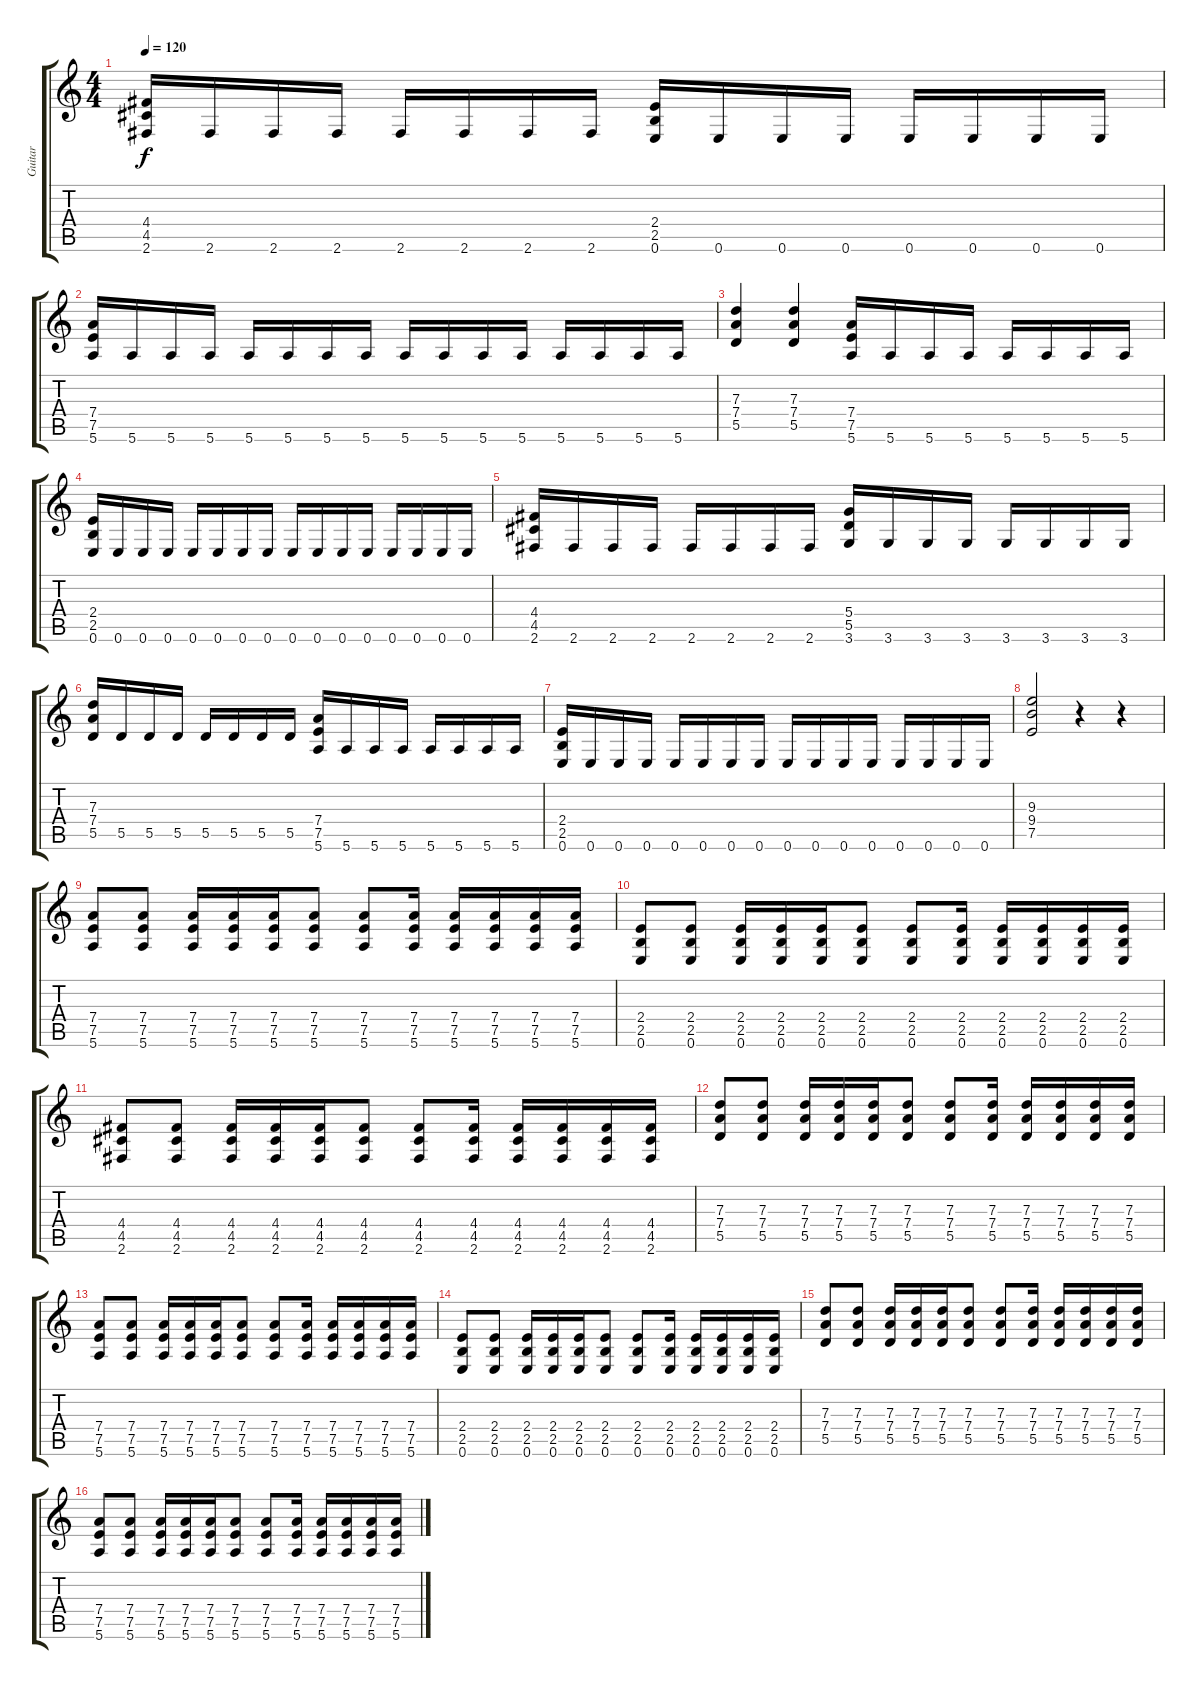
\track ("Guitar" "Guitar") {instrument distortionguitar}
\staff {score tabs}
\tuning (E4 B3 G3 D3 A2 E2) {hide}
\ts (4 4)
\tempo 120
\clef g2
\ks c
(4.4 4.5 2.6).16{dy f} 2.6.16 2.6.16 2.6.16 2.6.16 2.6.16 2.6.16 2.6.16 (2.4 2.5 0.6).16 0.6.16 0.6.16 0.6.16 0.6.16 0.6.16 0.6.16 0.6.16 |
(7.4 7.5 5.6).16 5.6.16 5.6.16 5.6.16 5.6.16 5.6.16 5.6.16 5.6.16 5.6.16 5.6.16 5.6.16 5.6.16 5.6.16 5.6.16 5.6.16 5.6.16 |
(7.3 7.4 5.5).4 (7.3 7.4 5.5).4 (7.4 7.5 5.6).16 5.6.16 5.6.16 5.6.16 5.6.16 5.6.16 5.6.16 5.6.16 |
(2.4 2.5 0.6).16 0.6.16 0.6.16 0.6.16 0.6.16 0.6.16 0.6.16 0.6.16 0.6.16 0.6.16 0.6.16 0.6.16 0.6.16 0.6.16 0.6.16 0.6.16 |
(4.4 4.5 2.6).16 2.6.16 2.6.16 2.6.16 2.6.16 2.6.16 2.6.16 2.6.16 (5.4 5.5 3.6).16 3.6.16 3.6.16 3.6.16 3.6.16 3.6.16 3.6.16 3.6.16 |
(7.3 7.4 5.5).16 5.5.16 5.5.16 5.5.16 5.5.16 5.5.16 5.5.16 5.5.16 (7.4 7.5 5.6).16 5.6.16 5.6.16 5.6.16 5.6.16 5.6.16 5.6.16 5.6.16 |
(2.4 2.5 0.6).16 0.6.16 0.6.16 0.6.16 0.6.16 0.6.16 0.6.16 0.6.16 0.6.16 0.6.16 0.6.16 0.6.16 0.6.16 0.6.16 0.6.16 0.6.16 |
(9.3 9.4 7.5).2 r.4 r.4 |
(7.4 7.5 5.6).8 (7.4 7.5 5.6).8 (7.4 7.5 5.6).16 (7.4 7.5 5.6).16 (7.4 7.5 5.6).16 (7.4 7.5 5.6).8 (7.4 7.5 5.6).8 (7.4 7.5 5.6).16 (7.4 7.5 5.6).16 (7.4 7.5 5.6).16 (7.4 7.5 5.6).16 (7.4 7.5 5.6).16 |
(2.4 2.5 0.6).8 (2.4 2.5 0.6).8 (2.4 2.5 0.6).16 (2.4 2.5 0.6).16 (2.4 2.5 0.6).16 (2.4 2.5 0.6).8 (2.4 2.5 0.6).8 (2.4 2.5 0.6).16 (2.4 2.5 0.6).16 (2.4 2.5 0.6).16 (2.4 2.5 0.6).16 (2.4 2.5 0.6).16 |
(4.4 4.5 2.6).8 (4.4 4.5 2.6).8 (4.4 4.5 2.6).16 (4.4 4.5 2.6).16 (4.4 4.5 2.6).16 (4.4 4.5 2.6).8 (4.4 4.5 2.6).8 (4.4 4.5 2.6).16 (4.4 4.5 2.6).16 (4.4 4.5 2.6).16 (4.4 4.5 2.6).16 (4.4 4.5 2.6).16 |
(7.3 7.4 5.5).8 (7.3 7.4 5.5).8 (7.3 7.4 5.5).16 (7.3 7.4 5.5).16 (7.3 7.4 5.5).16 (7.3 7.4 5.5).8 (7.3 7.4 5.5).8 (7.3 7.4 5.5).16 (7.3 7.4 5.5).16 (7.3 7.4 5.5).16 (7.3 7.4 5.5).16 (7.3 7.4 5.5).16 |
(7.4 7.5 5.6).8 (7.4 7.5 5.6).8 (7.4 7.5 5.6).16 (7.4 7.5 5.6).16 (7.4 7.5 5.6).16 (7.4 7.5 5.6).8 (7.4 7.5 5.6).8 (7.4 7.5 5.6).16 (7.4 7.5 5.6).16 (7.4 7.5 5.6).16 (7.4 7.5 5.6).16 (7.4 7.5 5.6).16 |
(2.4 2.5 0.6).8 (2.4 2.5 0.6).8 (2.4 2.5 0.6).16 (2.4 2.5 0.6).16 (2.4 2.5 0.6).16 (2.4 2.5 0.6).8 (2.4 2.5 0.6).8 (2.4 2.5 0.6).16 (2.4 2.5 0.6).16 (2.4 2.5 0.6).16 (2.4 2.5 0.6).16 (2.4 2.5 0.6).16 |
(7.3 7.4 5.5).8 (7.3 7.4 5.5).8 (7.3 7.4 5.5).16 (7.3 7.4 5.5).16 (7.3 7.4 5.5).16 (7.3 7.4 5.5).8 (7.3 7.4 5.5).8 (7.3 7.4 5.5).16 (7.3 7.4 5.5).16 (7.3 7.4 5.5).16 (7.3 7.4 5.5).16 (7.3 7.4 5.5).16 |
(7.4 7.5 5.6).8 (7.4 7.5 5.6).8 (7.4 7.5 5.6).16 (7.4 7.5 5.6).16 (7.4 7.5 5.6).16 (7.4 7.5 5.6).8 (7.4 7.5 5.6).8 (7.4 7.5 5.6).16 (7.4 7.5 5.6).16 (7.4 7.5 5.6).16 (7.4 7.5 5.6).16 (7.4 7.5 5.6).16
